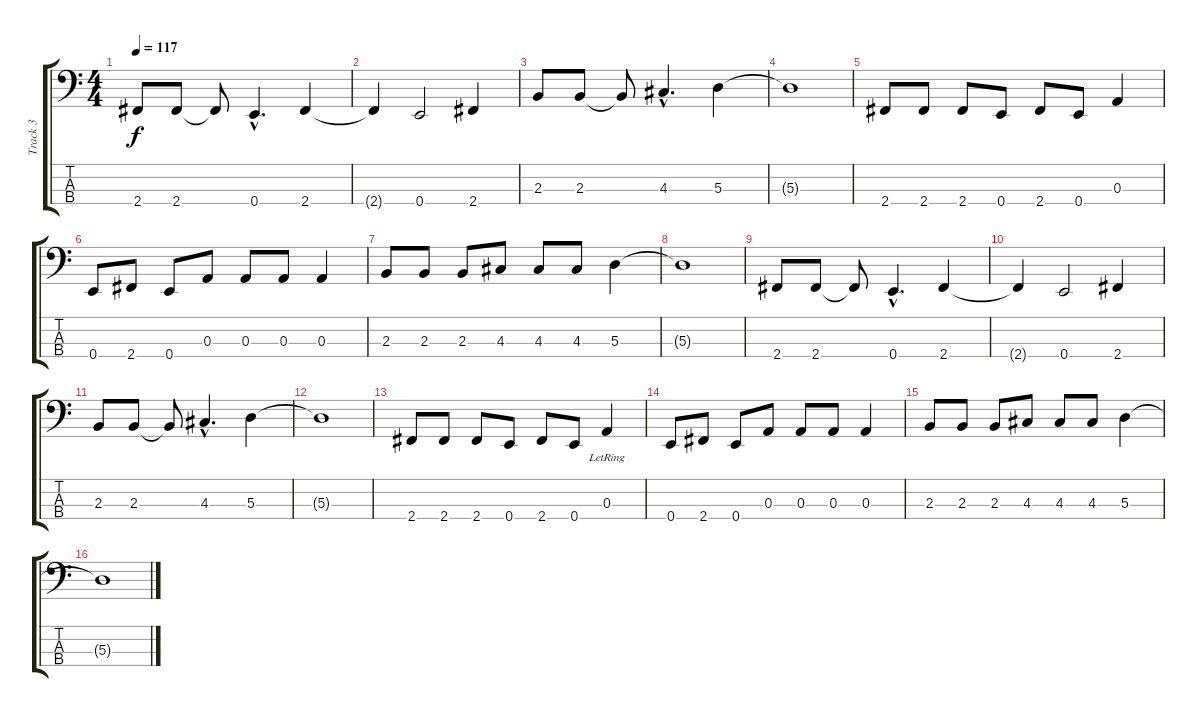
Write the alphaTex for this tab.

\track ("Track 3" "Track 3") {instrument electricbassfinger}
\staff {score tabs}
\tuning (G2 D2 A1 E1) {hide}
\ts (4 4)
\tempo 117
\clef f4
\ks c
2.4.8{dy f volume 16} 2.4.8 2.4{t}.8 0.4{hac}.4{d} 2.4.4 |
2.4{t}.4 0.4.2 2.4.4 |
2.3.8 2.3.8 2.3{t}.8 4.3{hac}.4{d} 5.3.4 |
5.3{t}.1 |
2.4.8 2.4.8 2.4.8 0.4.8 2.4.8 0.4.8 0.3.4 |
0.4.8 2.4.8 0.4.8 0.3.8 0.3.8 0.3.8 0.3.4 |
2.3.8 2.3.8 2.3.8 4.3.8 4.3.8 4.3.8 5.3.4 |
5.3{t}.1 |
2.4.8 2.4.8 2.4{t}.8 0.4{hac}.4{d} 2.4.4 |
2.4{t}.4 0.4.2 2.4.4 |
2.3.8 2.3.8 2.3{t}.8 4.3{hac}.4{d} 5.3.4 |
5.3{t}.1 |
2.4.8 2.4.8 2.4.8 0.4.8 2.4.8 0.4.8 0.3{lr}.4 |
0.4.8 2.4.8 0.4.8 0.3.8 0.3.8 0.3.8 0.3.4 |
2.3.8 2.3.8 2.3.8 4.3.8 4.3.8 4.3.8 5.3.4 |
5.3{t}.1
